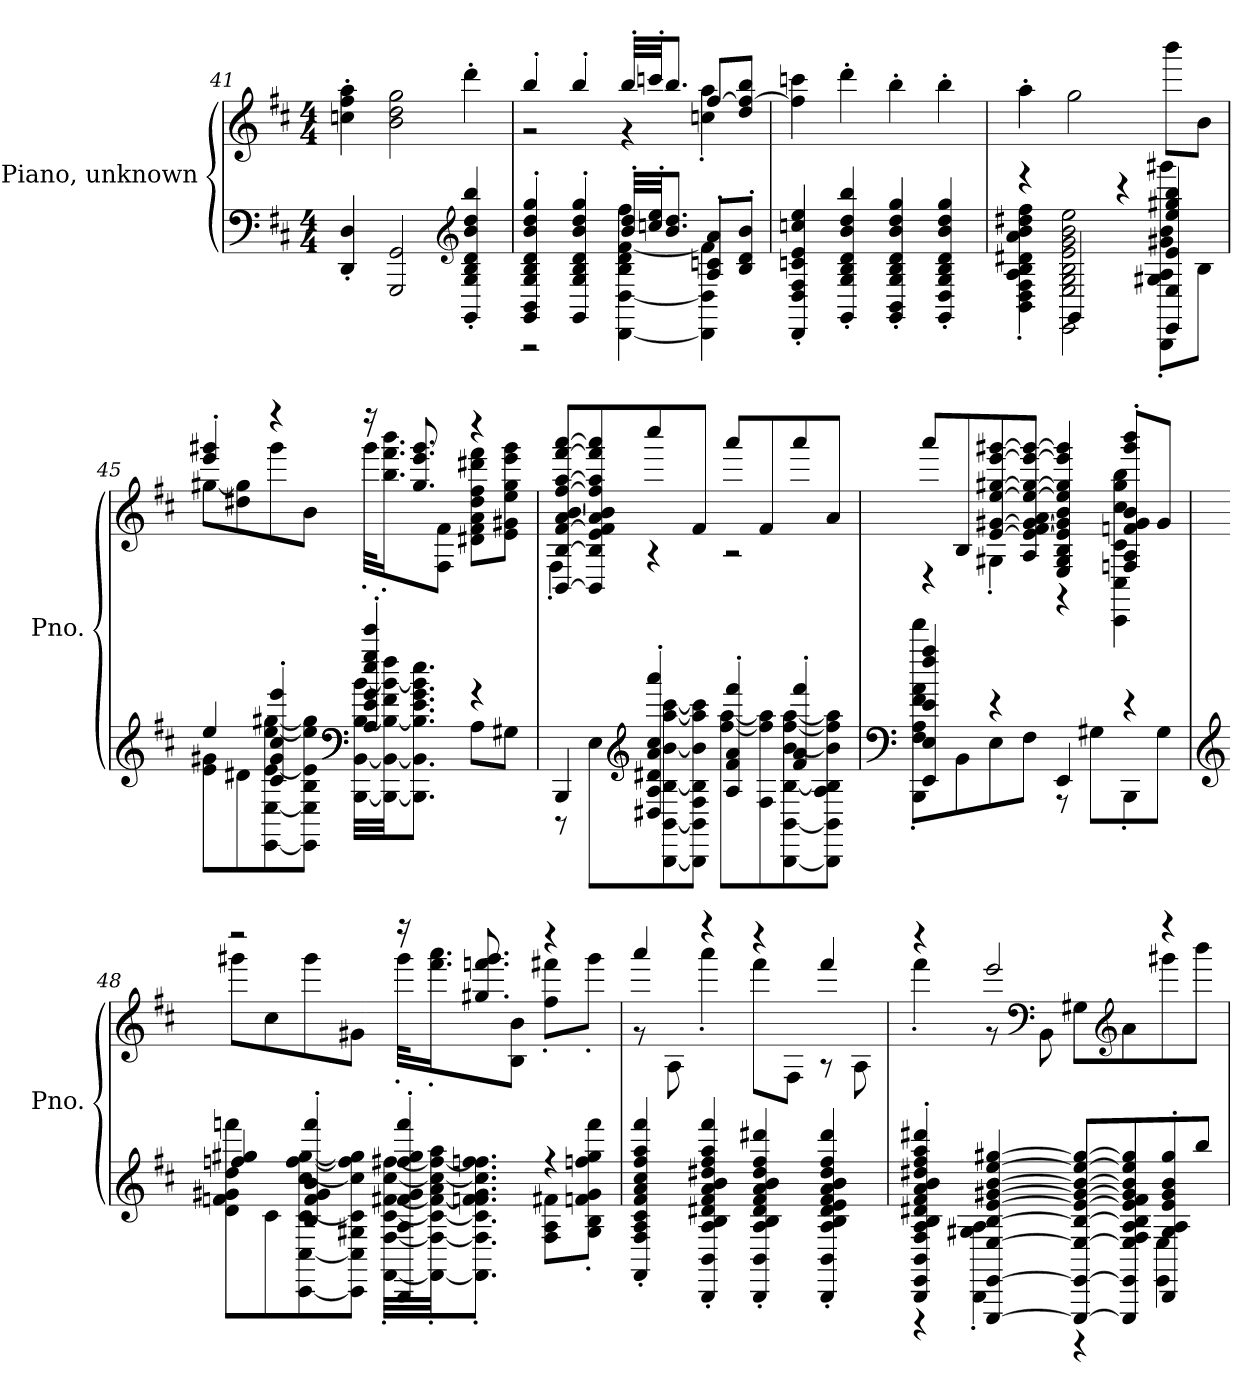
**kern	**kern
*part1	*part1
*staff2	*staff1
*I"Piano, unknown	*
*I'Pno.	*
*clefF4	*clefG2
*k[f#c#]	*k[f#c#]
*M4/4	*M4/4
=41	=41
4DD/' 4D/'	4ccn\' 4ff#\' 4aa\'
2GGG/ 2GG/	2b\ 2dd\ 2gg\
*clefG2	*
4GG/' 4G/' 4B/' 4d/' 4b/' 4dd/' 4bb/'	4ddd'\
=42	=42
*^	*^
4GG/' 4BB/' 4G/' 4B/' 4d/' 4b/' 4dd/' 4gg/'	2r	4bb'/	2r
4GG/' 4G/' 4B/' 4d/' 4b/' 4dd/' 4gg/'	.	4bb'/	.
32b/' 32dd/'LLL	[4DD\ [4D\ 4B\ 4d\ [4f#\ 4ff#\	32bb'/LLL	4r
32ccn/' 32ee/'JJ	.	32cccn'/JJ	.
8.b/ 8.dd/J	.	8.bb/J	.
8A/' 8cn/' 8a/'L	4DD\] 4D\] 4f#\]	[8ff#/L	4ccn\' 4aa\'
8B/' 8d/' 8b/'J	.	8dd/ 8ff#/_ 8bb/J	.
*v	*v	*	*
*	*v	*v
!!LO:LB:g=z
=43	=43
4DD/' 4D/' 4F#/' 4cn/' 4e/' 4ccn/' 4ee/'	4ff#\] 4cccn\
4GG/' 4G/' 4B/' 4d/' 4b/' 4dd/' 4bb/'	4ddd'\
4GG/' 4BB/' 4G/' 4B/' 4d/' 4b/' 4dd/' 4gg/'	4bb'\
4GG/' 4D/' 4G/' 4B/' 4d/' 4b/' 4dd/' 4gg/'	4bb'\
=44	=44
*^	*
4r	4BB\' 4D\' 4F#\' 4A\' 4B\' 4d#X\' 4a\' 4b\' 4dd#X\' 4ff#\'	4aa'\
4GG/	2EE\ 2E\ 2G\ 2B\ 2e\ 2g\ 2b\ 2ee\	2gg\
4r	.	.
4EE/ 4E/ 4e/ 4ee/ 4gg#X/ 4bb/	8BBB\' 8G#X\' 8A\' 8g#X\' 8b\' 8ggg#X\'L	8bbb\L
.	8B\J	8b\J
=45	=45	=45
*	*	*^
4ee/	8e\ 8g#X\L	4eee/' 4ggg#X/'	[8gg#X\L
.	8d#X\	.	8dd#X\ 8gg#\]
4c#/' 4g#/' 4cc#/' 4eee/'	[8EE\ [8E\ [8e\ [8ee\ [8gg#X\	4r	8ggg#\
.	8EE\] 8E\] 8B\ 8e\] 8ee\] 8gg#\]J	.	8b\J
*clefF4	*	*	*
4A/' 4e/' 4g#/' 4ee/' 4gg#/' 4eee/'	[32BBB\ [32BB\ [32B\ [32b\LLL	16r	32ggg#'\KLL
.	32BBB\_ 32BB\_ 32B\_ 32f#\ 32b\_ 32ff#\JJ	.	16.bb\' 16.fff#\' 16.bbb\'J
.	8.BBB\] 8.BB\] 8.B\] 8.e\ 8.g#\ 8.b\] 8.ee\J	8.gg#/ 8.eee/ 8.ggg#/	.
.	.	.	8F#\ 8f#\J
4r	8A\L	4r	8d#X\ 8f#\ 8a\ 8dd#\ 8ff#\ 8ddd#X\ 8fff#\L
.	8G#X\J	.	8e\ 8g#X\ 8ee\ 8gg#\ 8eee\ 8ggg#\J
!!LO:LB:g=z	!!
=46	=46	=46	=46
4BBB/	8r	[8BB/ [8B/ [8f#/ [8a/ [8b/ [8ff#/ [8aa/ [8fff#/ [8aaa/L	4F#'\
.	8E\L	8BB/] 8B/] 8e/ 8f#/] 8a/] 8b/] 8ff#/] 8aa/] 8fff#/] 8aaa/]	.
*clefG2	*	*	*
4D#X/' 4A/' 4d#X/' 4a/' 4cc#/' 4aaa/'	[8BBB\ [8BB\ [8B\ [8b\ [8aa\ [8ccc#\	8cccc#/	4r
.	8BBB\] 8BB\] 8F#\ 8B\] 8b\] 8aa\] 8ccc#\]J	8f#/J	.
4A/' 4f#/' 4a/' 4fff#/'	[8ff#\ [8aa\L	8aaa/L	2r
.	8F#\ 8ff#\] 8aa\]	8f#/	.
4f#/' 4a/' 4fff#/'	[8BBB\ [8BB\ [8B\ [8b\ [8ff#\ [8aa\	8aaa/	.
.	8BBB\] 8BB\] 8A\ 8B\] 8b\] 8ff#\] 8aa\]J	8a/J	.
=47	=47	=47	=47
*clefF4	*	*	*
4EE/ 4E/ 4e/ 4ff#/ 4aa/	8BBB\' 8F#\' 8A\' 8f#\' 8a\' 8fff#\'L	8aaa/L	4r
.	8BB\	8B/	.
4r	8E\	[8e/ [8g#X/ [8ee/ [8gg#X/ [8eee/ [8ggg#X/	4G#X'\
.	8F#\J	8A/ 8e/_ 8f#/ 8g#/_ 8a/ 8ee/_ 8gg#/_ 8eee/_ 8ggg#/_J	.
4EE/	8r	4E/ 4G#/ 4B/ 4e/] 4g#/] 4b/ 4ee/] 4gg#/] 4eee/] 4ggg#/]	4r
.	8G#X\L	.	.
4r	8BBB'\	8Fn/' 8A/' 8fn/' 8g#/' 8b/' 8ggg#/' 8bbb/'L	4CC#\ 4C#\ 4c#\ 4cc#\ 4gg#\ 4bb\
.	8G#\J	8g#/J	.
!!LO:PB:g=z	!!
=48	=48	=48	=48
*clefG2	*	*	*
4ffn/ 4gg#X/	8d\ 8fn\ 8g#X\ 8dd\ 8fffn\L	2r	8ggg#X\L
.	8c#\	.	8cc#\
4B/' 4f/' 4g#/' 4b/' 4fff/'	[8CC#\ [8C#\ [8c#\ [8cc#\ [8ff\ [8gg#\	.	8ggg#\
.	8CC#\] 8C#\] 8G#X\ 8c#\] 8cc#\] 8ff\] 8gg#\]J	.	8g#X\J
4BBB/' 4A/' 4f/' 4g#/' 4ff/' 4gg#/' 4fff/'	[32FF#\' [32F#\' [32c#\' [32f#X\' [32cc#\' [32ff#X\'LLL	16r	32ggg#'\KLL
.	32FF#\_' 32F#\_' 32c#\_' 32f#\_' 32a\' 32cc#\_' 32ff#\_' 32aa\'JJ	.	16.fff#\' 16.aaa\'J
.	8.FF#\]' 8.F#\]' 8.c#\]' 8.fn\' 8.f#\]' 8.g#\' 8.cc#\]' 8.ffn\' 8.ff#\]'J	8.gg#X/ 8.fffn/ 8.ggg#/	.
.	.	.	8B\ 8b\J
4r	8F#\ 8A\ 8f#X\L	4r	8ff#\' 8fff#X\'L
.	8G#\' 8B\' 8fn\' 8g#\' 8ffn\' 8gg#\' 8fff\'J	.	8ggg#'\J
*v	*v	*	*
=49	=49	=49
4FF#/' 4F#/' 4A/' 4c#/' 4f#/' 4a/' 4cc#/' 4ff#/' 4aa/' 4fff#/'	4aaa/	8r
.	.	8A\
4BBB/' 4BB/' 4A/' 4B/' 4d#X/' 4f#/' 4a/' 4b/' 4dd#X/' 4ff#/' 4aa/' 4fff#/'	4r	4aaa'\
4BBB/' 4BB/' 4A/' 4B/' 4d#/' 4f#/' 4a/' 4b/' 4dd#/' 4ff#/' 4ddd#X/'	4r	8fff#\L
.	.	8F#\J
4BBB/' 4BB/' 4A/' 4B/' 4d#/' 4e/' 4f#/' 4a/' 4b/' 4dd#/' 4ff#/' 4ddd#/'	4fff#/	8r
.	.	8A\
!!LO:LB:g=z	!!
=50	=50	=50
*^	*	*
4BBB/' 4EE/' 4BB/' 4F#/' 4A/' 4B/' 4d#X/' 4f#/' 4a/' 4b/' 4dd#X/' 4ff#/' 4aa/' 4ddd#X/'	4r	4r	4fff#'\
[4EEE/ [4EE/ [4E/ [4B/ [4e/ [4g#X/ [4b/ [4ee/ [4gg#X/	4BBB\' 4G#X\' 4A\'	2eee/	8r
*	*	*clefF4	*
.	.	.	8BB\
8EEE/_ 8EE/_ 8E/_ 8B/_ 8e/_ 8g#/_ 8b/_ 8ee/_ 8gg#/_L	4r	.	8G#X\L
*	*	*clefG2	*
8EEE/] 8EE/] 8E/] 8F#/ 8A/ 8B/] 8e/] 8f#/ 8g#/] 8b/] 8ee/] 8gg#/]	.	.	8a\
8BBB/' 8G#/' 8A/' 8e/' 8g#/' 8b/' 8gg#/'	4EE\ 4E\	4r	8ggg#X\
8bb/J	.	.	8bbb\J
*v	*v	*	*
*	*v	*v
=	=
*-	*-
